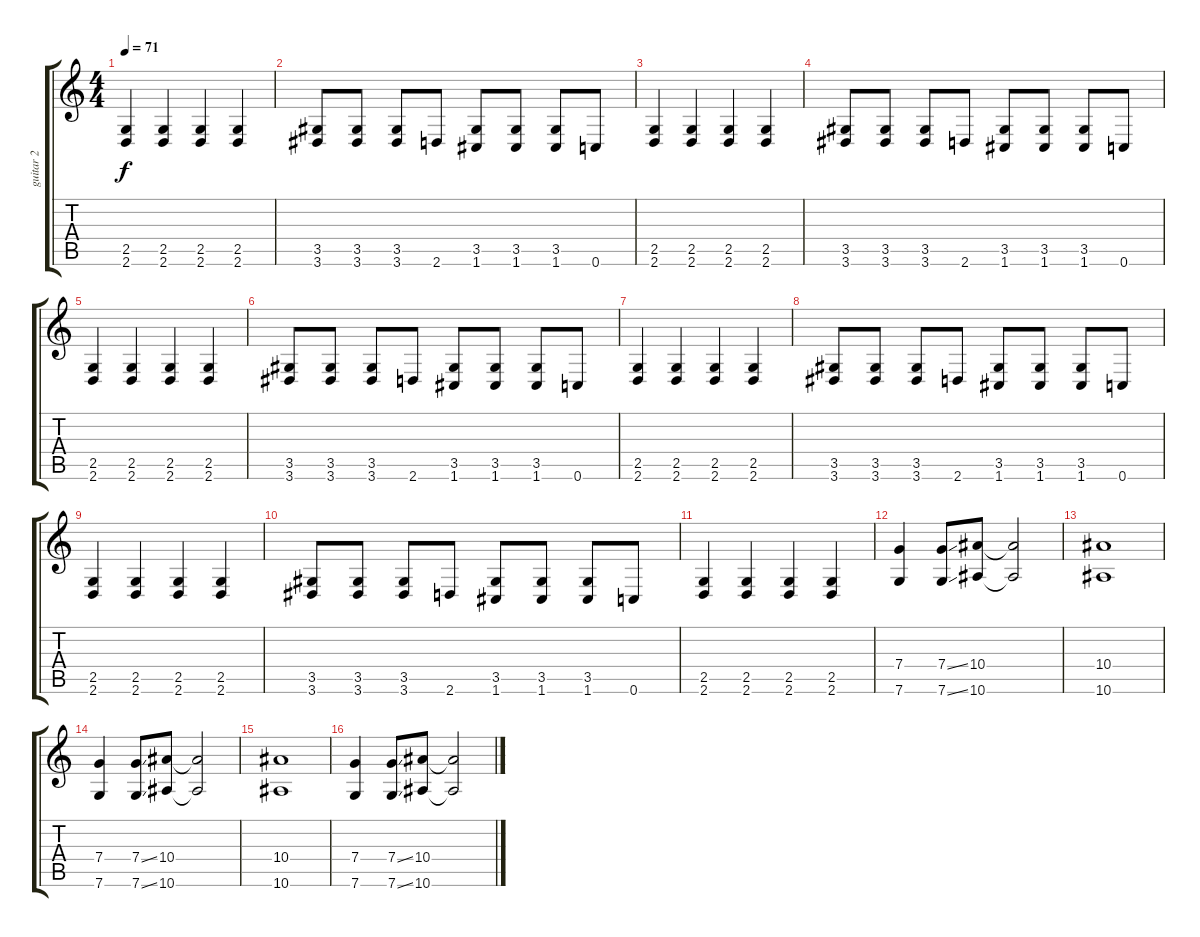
\track ("guitar 2" "guitar 2") {instrument distortionguitar}
\staff {score tabs}
\tuning (E4 B3 G3 C3 F2 C2) {hide}
\ts (4 4)
\tempo 71
\clef g2
\ks c
(2.5 2.6).4{dy f} (2.5 2.6).4 (2.5 2.6).4 (2.5 2.6).4 |
(3.5 3.6).8 (3.5 3.6).8 (3.5 3.6).8 2.6.8 (3.5 1.6).8 (3.5 1.6).8 (3.5 1.6).8 0.6.8 |
(2.5 2.6).4 (2.5 2.6).4 (2.5 2.6).4 (2.5 2.6).4 |
(3.5 3.6).8 (3.5 3.6).8 (3.5 3.6).8 2.6.8 (3.5 1.6).8 (3.5 1.6).8 (3.5 1.6).8 0.6.8 |
(2.5 2.6).4 (2.5 2.6).4 (2.5 2.6).4 (2.5 2.6).4 |
(3.5 3.6).8 (3.5 3.6).8 (3.5 3.6).8 2.6.8 (3.5 1.6).8 (3.5 1.6).8 (3.5 1.6).8 0.6.8 |
(2.5 2.6).4 (2.5 2.6).4 (2.5 2.6).4 (2.5 2.6).4 |
(3.5 3.6).8 (3.5 3.6).8 (3.5 3.6).8 2.6.8 (3.5 1.6).8 (3.5 1.6).8 (3.5 1.6).8 0.6.8 |
(2.5 2.6).4 (2.5 2.6).4 (2.5 2.6).4 (2.5 2.6).4 |
(3.5 3.6).8 (3.5 3.6).8 (3.5 3.6).8 2.6.8 (3.5 1.6).8 (3.5 1.6).8 (3.5 1.6).8 0.6.8 |
(2.5 2.6).4 (2.5 2.6).4 (2.5 2.6).4 (2.5 2.6).4 |
(7.4 7.6).4 (7.4{ss} 7.6{ss}).8 (10.4 10.6).8 (10.4{t} 10.6{t}).2 |
(10.4 10.6).1 |
(7.4 7.6).4 (7.4{ss} 7.6{ss}).8 (10.4 10.6).8 (10.4{t} 10.6{t}).2 |
(10.4 10.6).1 |
(7.4 7.6).4 (7.4{ss} 7.6{ss}).8 (10.4 10.6).8 (10.4{t} 10.6{t}).2
